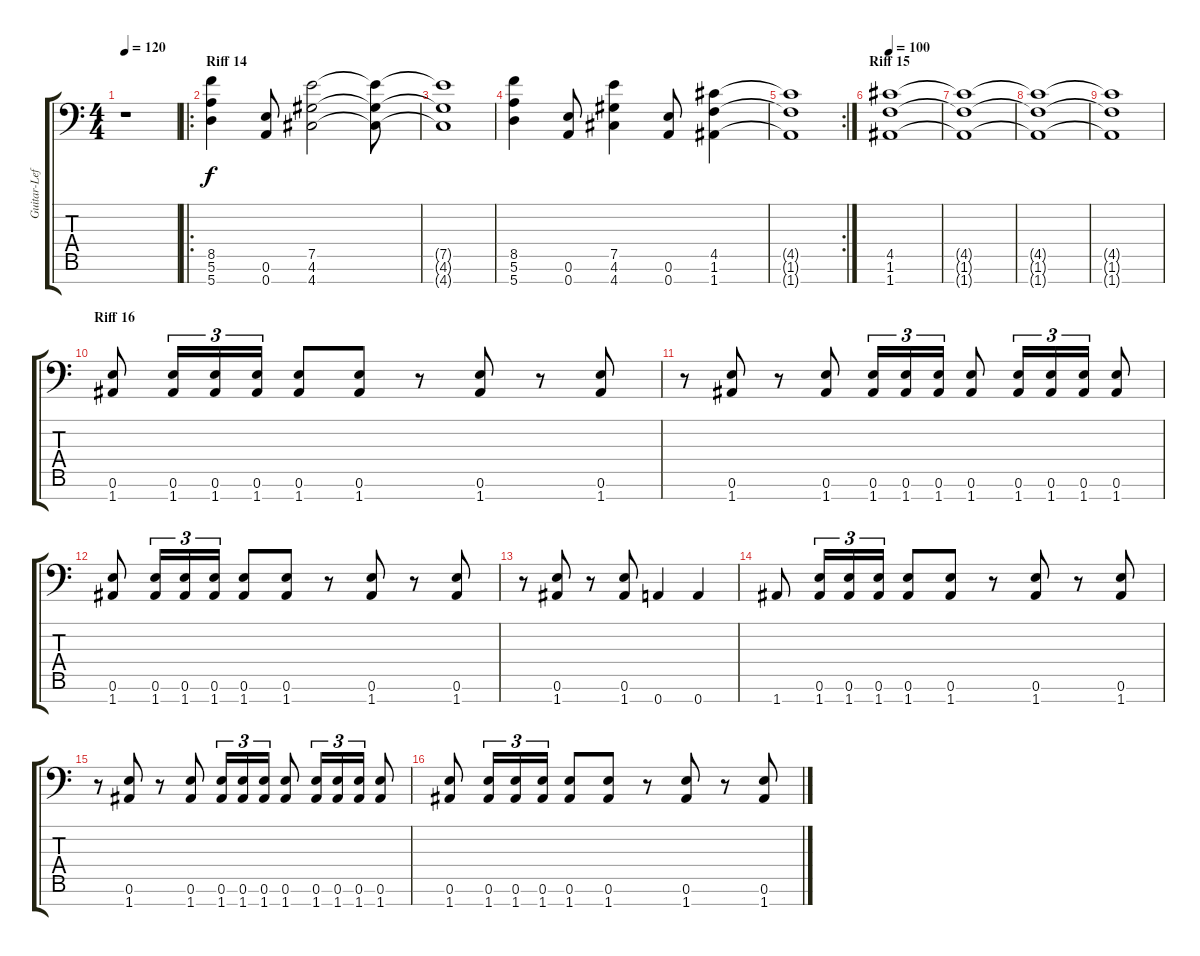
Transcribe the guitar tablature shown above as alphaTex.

\track ("Guitar-Left" "Guitar-Lef") {instrument distortionguitar}
\staff {score tabs}
\tuning (E4 B3 G3 D3 A2 E2 A1) {hide}
\ts (4 4)
\tempo 120
\clef f4
\ks c
r.1{dy f} |
\ro
\section ("" "Riff 14")
(8.5 5.6 5.7).4 (0.6 0.7).8 (7.5 4.6 4.7).2 (7.5{t} 4.6{t} 4.7{t}).8 |
(7.5{t} 4.6{t} 4.7{t}).1 |
(8.5 5.6 5.7).4 (0.6 0.7).8 (7.5 4.6 4.7).4 (0.6 0.7).8 (4.5 1.6 1.7).4 |
\rc 2
(4.5{t} 1.6{t} 1.7{t}).1 |
\section ("" "Riff 15")
\tempo 100
(4.5 1.6 1.7).1 |
(4.5{t} 1.6{t} 1.7{t}).1 |
(4.5{t} 1.6{t} 1.7{t}).1 |
(4.5{t} 1.6{t} 1.7{t}).1 |
\section ("" "Riff 16")
(0.6 1.7).8 (0.6 1.7).16{tu (3 2)} (0.6 1.7).16{tu (3 2)} (0.6 1.7).16{tu (3 2)} (0.6 1.7).8 (0.6 1.7).8 r.8 (0.6 1.7).8 r.8 (0.6 1.7).8 |
r.8 (0.6 1.7).8 r.8 (0.6 1.7).8 (0.6 1.7).16{tu (3 2)} (0.6 1.7).16{tu (3 2)} (0.6 1.7).16{tu (3 2)} (0.6 1.7).8 (0.6 1.7).16{tu (3 2)} (0.6 1.7).16{tu (3 2)} (0.6 1.7).16{tu (3 2)} (0.6 1.7).8 |
(0.6 1.7).8 (0.6 1.7).16{tu (3 2)} (0.6 1.7).16{tu (3 2)} (0.6 1.7).16{tu (3 2)} (0.6 1.7).8 (0.6 1.7).8 r.8 (0.6 1.7).8 r.8 (0.6 1.7).8 |
r.8 (0.6 1.7).8 r.8 (0.6 1.7).8 0.7.4 0.7.4 |
1.7.8 (0.6 1.7).16{tu (3 2)} (0.6 1.7).16{tu (3 2)} (0.6 1.7).16{tu (3 2)} (0.6 1.7).8 (0.6 1.7).8 r.8 (0.6 1.7).8 r.8 (0.6 1.7).8 |
r.8 (0.6 1.7).8 r.8 (0.6 1.7).8 (0.6 1.7).16{tu (3 2)} (0.6 1.7).16{tu (3 2)} (0.6 1.7).16{tu (3 2)} (0.6 1.7).8 (0.6 1.7).16{tu (3 2)} (0.6 1.7).16{tu (3 2)} (0.6 1.7).16{tu (3 2)} (0.6 1.7).8 |
(0.6 1.7).8 (0.6 1.7).16{tu (3 2)} (0.6 1.7).16{tu (3 2)} (0.6 1.7).16{tu (3 2)} (0.6 1.7).8 (0.6 1.7).8 r.8 (0.6 1.7).8 r.8 (0.6 1.7).8
